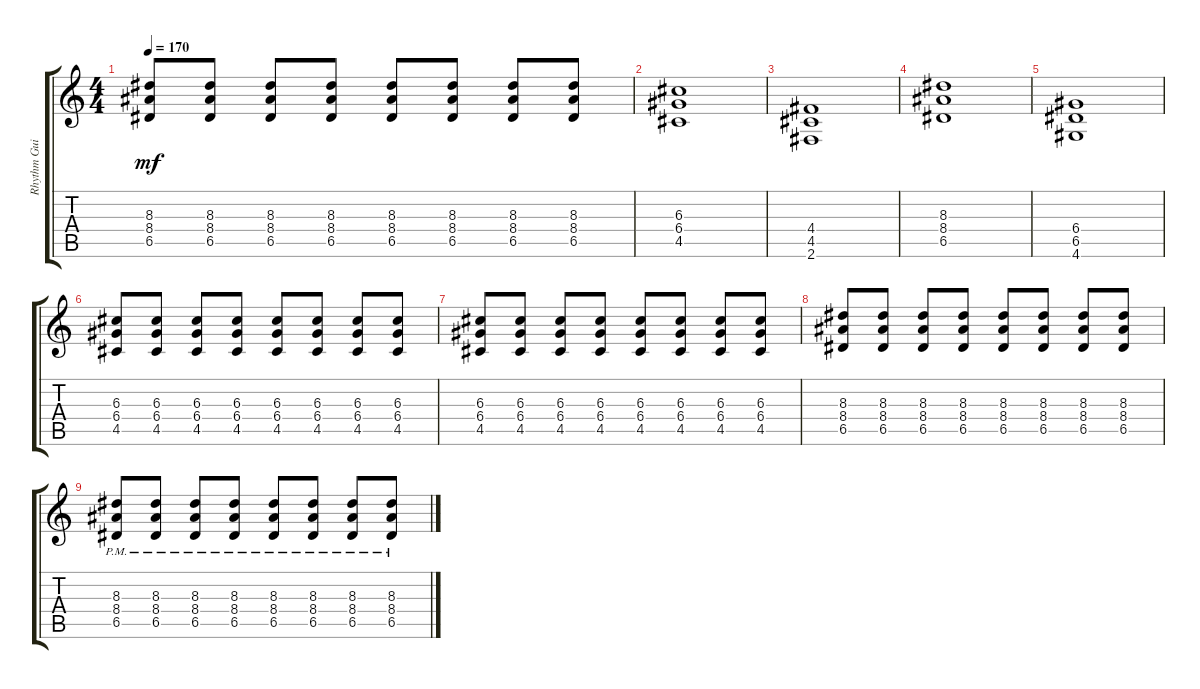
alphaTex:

\track ("Rhythm Guitar" "Rhythm Gui") {instrument distortionguitar}
\staff {score tabs}
\tuning (E4 B3 G3 D3 A2 E2) {hide}
\ts (4 4)
\tempo 170
\clef g2
\ks c
(8.3 8.4 6.5).8{dy mf} (8.3 8.4 6.5).8 (8.3 8.4 6.5).8 (8.3 8.4 6.5).8 (8.3 8.4 6.5).8 (8.3 8.4 6.5).8 (8.3 8.4 6.5).8 (8.3 8.4 6.5).8 |
(6.3 6.4 4.5).1 |
(4.4 4.5 2.6).1 |
(8.3 8.4 6.5).1 |
(6.4 6.5 4.6).1 |
(6.3 6.4 4.5).8 (6.3 6.4 4.5).8 (6.3 6.4 4.5).8 (6.3 6.4 4.5).8 (6.3 6.4 4.5).8 (6.3 6.4 4.5).8 (6.3 6.4 4.5).8 (6.3 6.4 4.5).8 |
(6.3 6.4 4.5).8 (6.3 6.4 4.5).8 (6.3 6.4 4.5).8 (6.3 6.4 4.5).8 (6.3 6.4 4.5).8 (6.3 6.4 4.5).8 (6.3 6.4 4.5).8 (6.3 6.4 4.5).8 |
(8.3 8.4 6.5).8 (8.3 8.4 6.5).8 (8.3 8.4 6.5).8 (8.3 8.4 6.5).8 (8.3 8.4 6.5).8 (8.3 8.4 6.5).8 (8.3 8.4 6.5).8 (8.3 8.4 6.5).8 |
(8.3{pm} 8.4{pm} 6.5{pm}).8 (8.3{pm} 8.4{pm} 6.5{pm}).8 (8.3{pm} 8.4{pm} 6.5{pm}).8 (8.3{pm} 8.4{pm} 6.5{pm}).8 (8.3{pm} 8.4{pm} 6.5{pm}).8 (8.3{pm} 8.4{pm} 6.5{pm}).8 (8.3{pm} 8.4{pm} 6.5{pm}).8 (8.3{pm} 8.4{pm} 6.5{pm}).8
